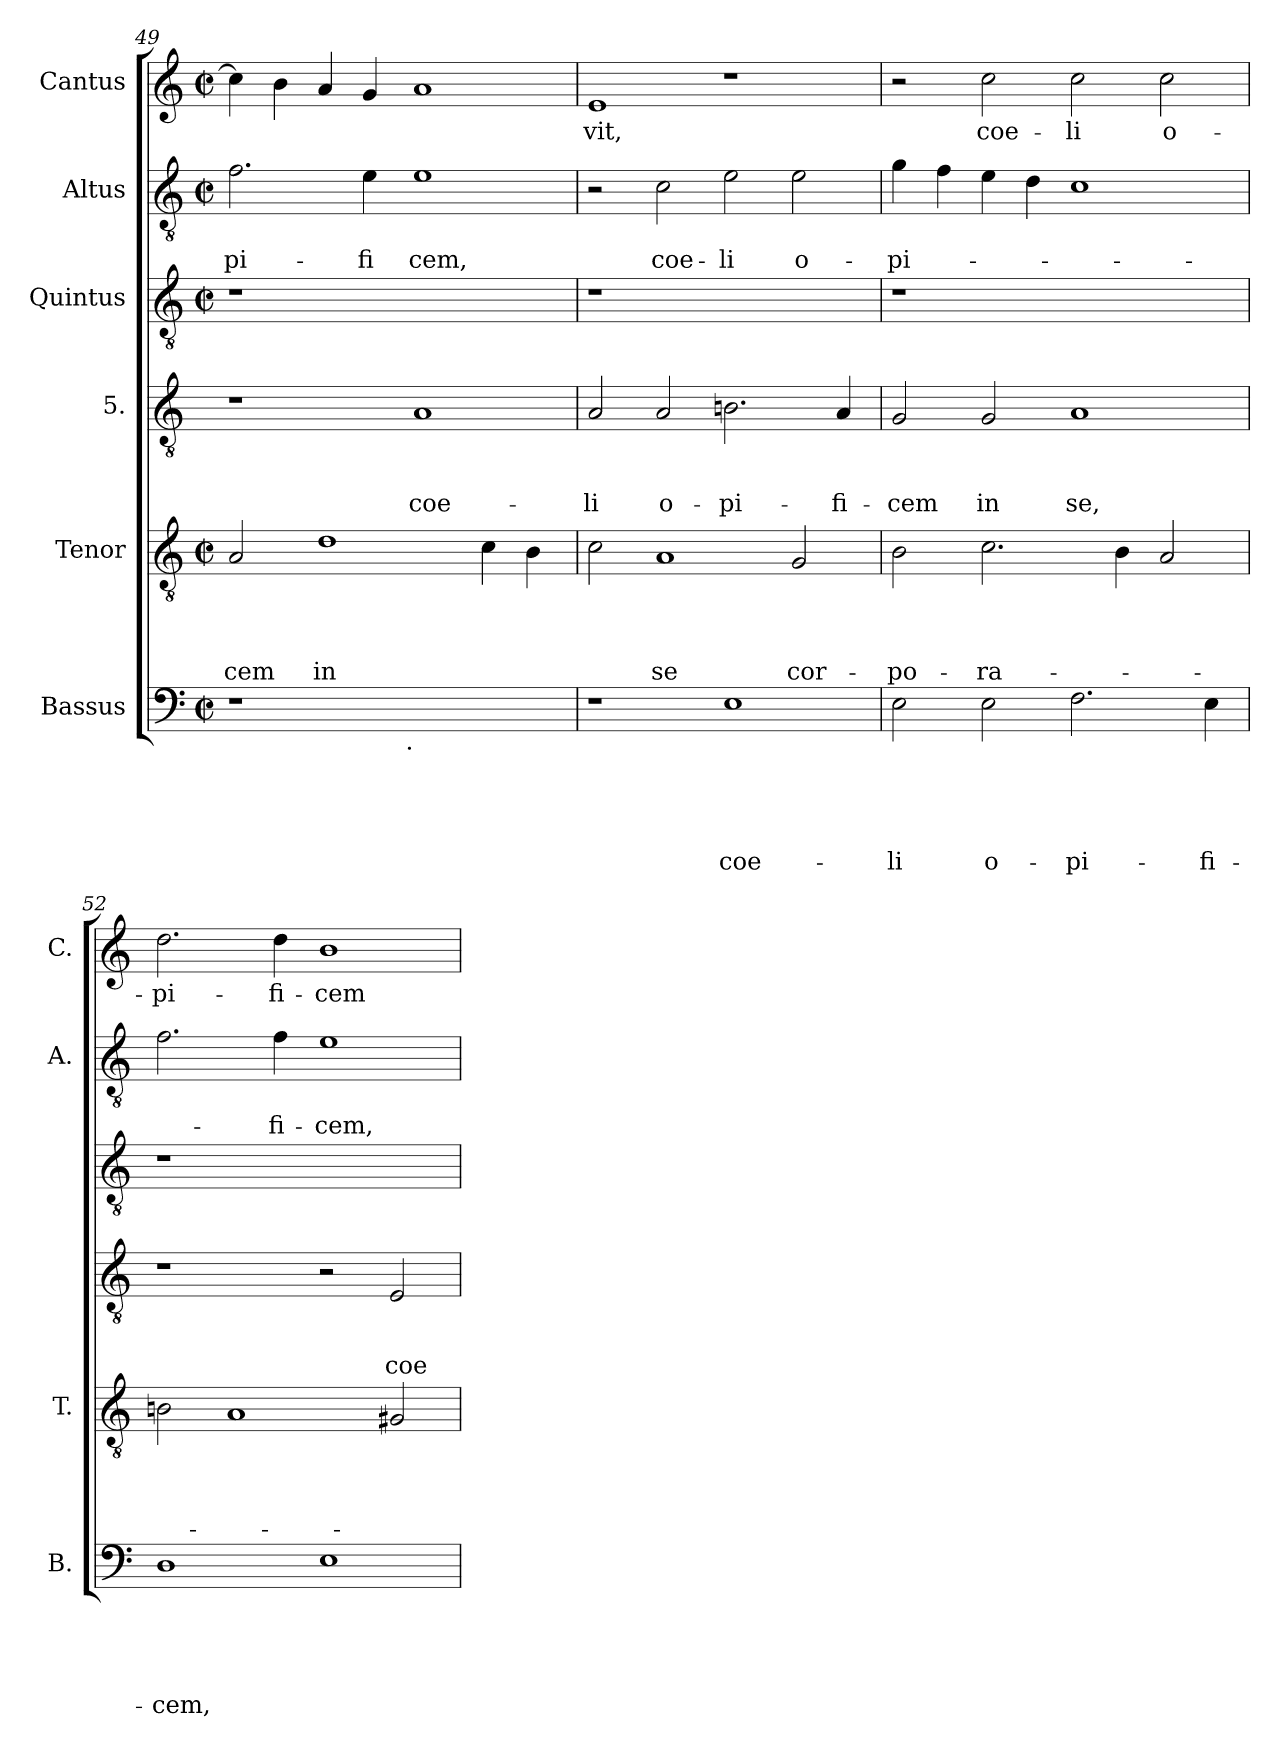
**kern	**text	**text	**text	**text	**text	**kern	**text	**text	**text	**text	**kern	**text	**text	**text	**kern	**kern	**text	**text	**kern	**text
*part6	*part6	*part6	*part6	*part6	*part6	*part5	*part5	*part5	*part5	*part5	*part4	*part4	*part4	*part4	*part3	*part2	*part2	*part2	*part1	*part1
*staff6	*staff6	*staff6	*staff6	*staff6	*staff6	*staff5	*staff5	*staff5	*staff5	*staff5	*staff4	*staff4	*staff4	*staff4	*staff3	*staff2	*staff2	*staff2	*staff1	*staff1
*I"Bassus	*	*	*	*	*	*I"Tenor	*	*	*	*	*I"5.	*	*	*	*I"Quintus	*I"Altus	*	*	*I"Cantus	*
*I'B.	*	*	*	*	*	*I'T.	*	*	*	*	*	*	*	*	*	*I'A.	*	*	*I'C.	*
*clefF4	*	*	*	*	*	*clefGv2	*	*	*	*	*clefGv2	*	*	*	*clefGv2	*clefGv2	*	*	*clefG2	*
*k[]	*	*	*	*	*	*k[]	*	*	*	*	*k[]	*	*	*	*k[]	*k[]	*	*	*k[]	*
*C:	*	*	*	*	*	*C:	*	*	*	*	*C:	*	*	*	*C:	*C:	*	*	*C:	*
*M2/2	*	*	*	*	*	*M2/2	*	*	*	*	*	*	*	*	*M2/2	*M2/2	*	*	*M2/2	*
*met(c|)	*	*	*	*	*	*met(c|)	*	*	*	*	*	*	*	*	*met(c|)	*met(c|)	*	*	*met(c|)	*
=49	=49	=49	=49	=49	=49	=49	=49	=49	=49	=49	=49	=49	=49	=49	=49	=49	=49	=49	=49	=49
!	!	!	!	!	!	!	!	!	!	!LO:LY:b	!	!	!	!	!	!	!	!LO:LY:b	!	!
*^	*	*	*	*	*	*	*	*	*	*	*	*	*	*	*	*	*	*	*	*
1r	2ryy	.	.	.	.	.	2A/	.	.	.	-cem	1r	.	.	.	1r	2.f\	.	-pi-	4cc\]	.
.	.	.	.	.	.	.	.	.	.	.	.	.	.	.	.	.	.	.	.	4b\	.
!	!	!	!	!	!	!	!	!	!	!	!LO:LY:b	!	!	!	!	!	!	!	!	!	!
.	4ryy	.	.	.	.	.	1d	.	.	.	in	.	.	.	.	.	.	.	.	4a/	.
!	!	!	!	!	!	!	!	!	!	!	!	!	!	!	!	!	!	!	!LO:LY:b	!	!
.	8...ryy	.	.	.	.	.	.	.	.	.	.	.	.	.	.	.	4e\	.	-fi	4g/	.
!	!LO:TX:b:t=.	!	!	!	!	!	!	!	!	!	!	!	!	!	!	!	!	!	!	!	!
.	1ryy	.	.	.	.	.	.	.	.	.	.	.	.	.	.	.	.	.	.	.	.
!	!	!	!	!	!	!	!	!	!	!	!	!	!	!	!LO:LY:b	!	!	!	!LO:LY:b	!	!
1ryy	.	.	.	.	.	.	.	.	.	.	.	1A	.	.	coe-	1ryy	1e	.	cem,	1a	.
.	.	.	.	.	.	.	4c\	.	.	.	.	.	.	.	.	.	.	.	.	.	.
.	.	.	.	.	.	.	4B\	.	.	.	.	.	.	.	.	.	.	.	.	.	.
.	64ryy	.	.	.	.	.	.	.	.	.	.	.	.	.	.	.	.	.	.	.	.
=50	=50	=50	=50	=50	=50	=50	=50	=50	=50	=50	=50	=50	=50	=50	=50	=50	=50	=50	=50	=50	=50
!	!	!	!	!	!	!	!	!	!	!	!	!	!	!	!LO:LY:b	!	!	!	!	!	!LO:LY:b
*v	*v	*	*	*	*	*	*	*	*	*	*	*	*	*	*	*	*	*	*	*	*
1r	.	.	.	.	.	2c\	.	.	.	.	2A/	.	.	-li	1r	2r	.	.	1e	-vit,
!	!	!	!	!	!	!	!	!	!	!LO:LY:b	!	!	!	!LO:LY:b	!	!	!	!LO:LY:b	!	!
.	.	.	.	.	.	1A	.	.	.	se	2A/	.	.	o-	.	2c\	.	coe-	.	.
!	!	!	!	!	!LO:LY:b	!	!	!	!	!	!	!	!	!LO:LY:b	!	!	!	!LO:LY:b	!	!
1E	.	.	.	.	coe-	.	.	.	.	.	2.Bn\	.	.	-pi-	1ryy	2e\	.	-li	1r	.
!	!	!	!	!	!	!	!	!	!	!LO:LY:b	!	!	!	!	!	!	!	!LO:LY:b	!	!
.	.	.	.	.	.	2G/	.	.	.	cor-	.	.	.	.	.	2e\	.	o-	.	.
!	!	!	!	!	!	!	!	!	!	!	!	!	!	!LO:LY:b	!	!	!	!	!	!
.	.	.	.	.	.	.	.	.	.	.	4A/	.	.	-fi-	.	.	.	.	.	.
=51	=51	=51	=51	=51	=51	=51	=51	=51	=51	=51	=51	=51	=51	=51	=51	=51	=51	=51	=51	=51
!	!	!	!	!	!LO:LY:b	!	!	!	!	!LO:LY:b	!	!	!	!LO:LY:b	!	!	!	!LO:LY:b	!	!
2E\	.	.	.	.	-li	2B\	.	.	.	-po-	2G/	.	.	-cem	1r	4g\	.	-pi-	2r	.
.	.	.	.	.	.	.	.	.	.	.	.	.	.	.	.	4f\	.	.	.	.
!	!	!	!	!	!LO:LY:b	!	!	!	!	!LO:LY:b	!	!	!	!LO:LY:b	!	!	!	!	!	!LO:LY:b
2E\	.	.	.	.	o-	2.c\	.	.	.	-ra-	2G/	.	.	in	.	4e\	.	.	2cc\	coe-
.	.	.	.	.	.	.	.	.	.	.	.	.	.	.	.	4d\	.	.	.	.
!	!	!	!	!	!LO:LY:b	!	!	!	!	!	!	!	!	!LO:LY:b	!	!	!	!	!	!LO:LY:b
2.F\	.	.	.	.	-pi-	.	.	.	.	.	1A	.	.	se,	1ryy	1c	.	.	2cc\	-li
.	.	.	.	.	.	4B\	.	.	.	.	.	.	.	.	.	.	.	.	.	.
!	!	!	!	!	!	!	!	!	!	!	!	!	!	!	!	!	!	!	!	!LO:LY:b
.	.	.	.	.	.	2A/	.	.	.	.	.	.	.	.	.	.	.	.	2cc\	o-
!	!	!	!	!	!LO:LY:b	!	!	!	!	!	!	!	!	!	!	!	!	!	!	!
4E\	.	.	.	.	-fi-	.	.	.	.	.	.	.	.	.	.	.	.	.	.	.
!!LO:LB:g=z
=52	=52	=52	=52	=52	=52	=52	=52	=52	=52	=52	=52	=52	=52	=52	=52	=52	=52	=52	=52	=52
!	!	!	!	!	!LO:LY:b	!	!	!	!	!	!	!	!	!	!	!	!	!	!	!LO:LY:b
1D	.	.	.	.	-cem,	2Bn\	.	.	.	.	1r	.	.	.	1r	2.f\	.	.	2.dd\	-pi-
.	.	.	.	.	.	1A	.	.	.	.	.	.	.	.	.	.	.	.	.	.
!	!	!	!	!	!	!	!	!	!	!	!	!	!	!	!	!	!	!LO:LY:b	!	!LO:LY:b
.	.	.	.	.	.	.	.	.	.	.	.	.	.	.	.	4f\	.	-fi-	4dd\	-fi-
!	!	!	!	!	!	!	!	!	!	!	!	!	!	!	!	!	!	!LO:LY:b	!	!LO:LY:b
1E	.	.	.	.	.	.	.	.	.	.	2r	.	.	.	1ryy	1e	.	-cem,	1b	-cem
!	!	!	!	!	!	!	!	!	!	!	!	!	!	!LO:LY:b	!	!	!	!	!	!
.	.	.	.	.	.	2G#X/	.	.	.	.	2E/	.	.	coe-	.	.	.	.	.	.
=	=	=	=	=	=	=	=	=	=	=	=	=	=	=	=	=	=	=	=	=
*-	*-	*-	*-	*-	*-	*-	*-	*-	*-	*-	*-	*-	*-	*-	*-	*-	*-	*-	*-	*-
